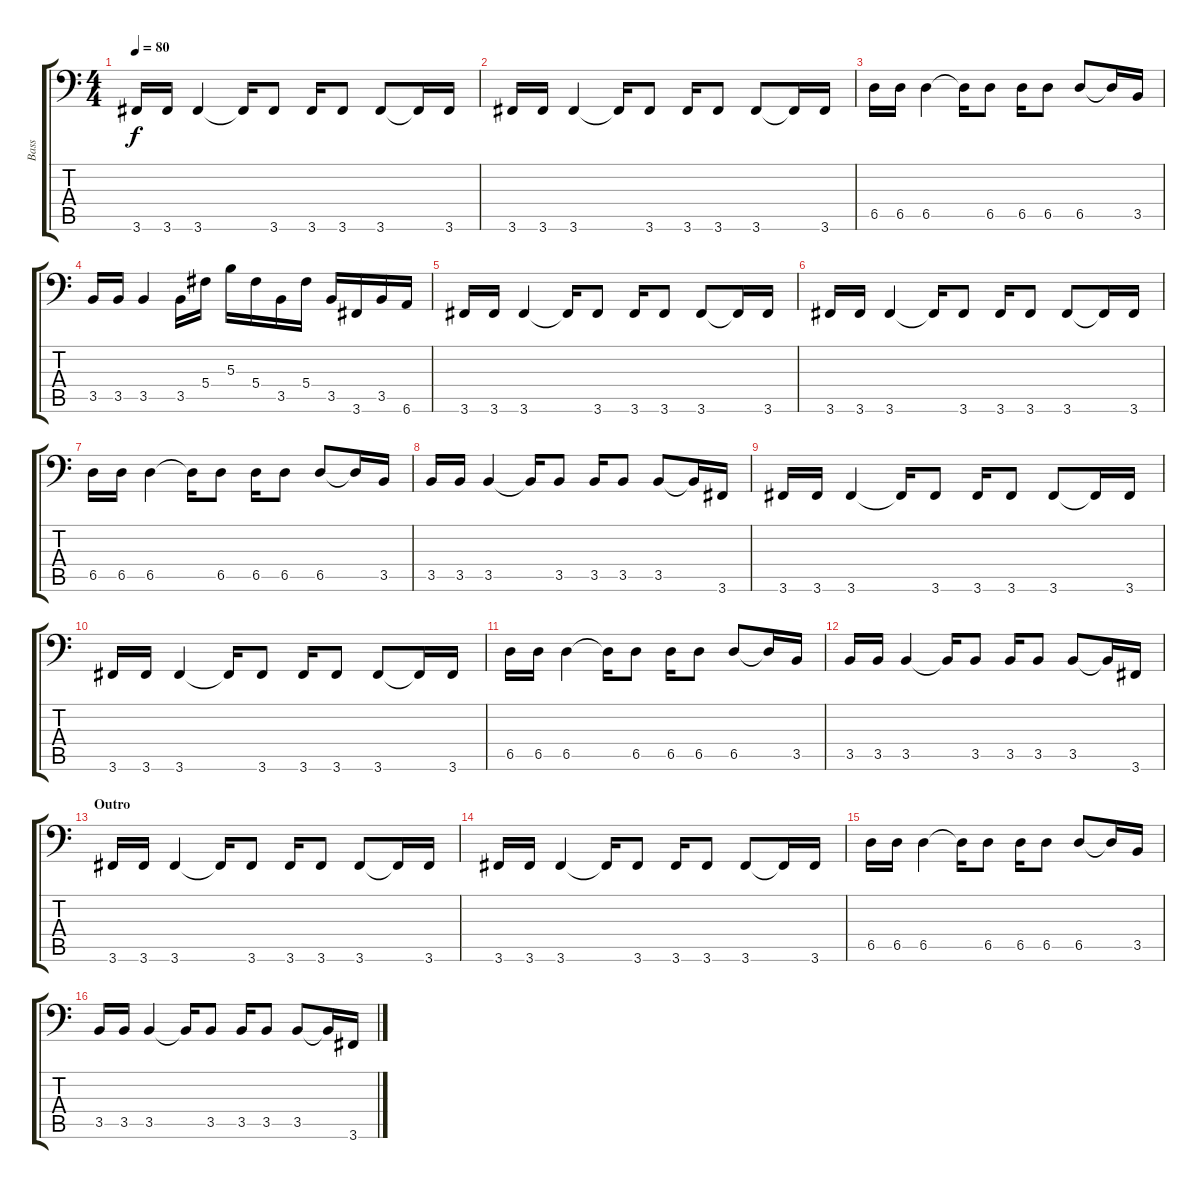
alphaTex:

\track ("Bass" "Bass") {instrument electricbasspick}
\staff {score tabs}
\tuning (Eb3 Bb2 Gb2 Db2 Ab1 Eb1) {hide}
\ts (4 4)
\tempo 80
\clef f4
\ks c
3.6.16{dy f} 3.6.16 3.6.4 3.6{t}.16 3.6.8 3.6.16 3.6.8 3.6.8 3.6{t}.16 3.6.16 |
3.6.16 3.6.16 3.6.4 3.6{t}.16 3.6.8 3.6.16 3.6.8 3.6.8 3.6{t}.16 3.6.16 |
6.5.16 6.5.16 6.5.4 6.5{t}.16 6.5.8 6.5.16 6.5.8 6.5.8 6.5{t}.16 3.5.16 |
3.5.16 3.5.16 3.5.4 3.5.16 5.4.16 5.3.16 5.4.16 3.5.16 5.4.16 3.5.16 3.6.16 3.5.16 6.6.16 |
3.6.16 3.6.16 3.6.4 3.6{t}.16 3.6.8 3.6.16 3.6.8 3.6.8 3.6{t}.16 3.6.16 |
3.6.16 3.6.16 3.6.4 3.6{t}.16 3.6.8 3.6.16 3.6.8 3.6.8 3.6{t}.16 3.6.16 |
6.5.16 6.5.16 6.5.4 6.5{t}.16 6.5.8 6.5.16 6.5.8 6.5.8 6.5{t}.16 3.5.16 |
3.5.16 3.5.16 3.5.4 3.5{t}.16 3.5.8 3.5.16 3.5.8 3.5.8 3.5{t}.16 3.6.16 |
3.6.16 3.6.16 3.6.4 3.6{t}.16 3.6.8 3.6.16 3.6.8 3.6.8 3.6{t}.16 3.6.16 |
3.6.16 3.6.16 3.6.4 3.6{t}.16 3.6.8 3.6.16 3.6.8 3.6.8 3.6{t}.16 3.6.16 |
6.5.16 6.5.16 6.5.4 6.5{t}.16 6.5.8 6.5.16 6.5.8 6.5.8 6.5{t}.16 3.5.16 |
3.5.16 3.5.16 3.5.4 3.5{t}.16 3.5.8 3.5.16 3.5.8 3.5.8 3.5{t}.16 3.6.16 |
\section ("" "Outro")
3.6.16 3.6.16 3.6.4 3.6{t}.16 3.6.8 3.6.16 3.6.8 3.6.8 3.6{t}.16 3.6.16 |
3.6.16 3.6.16 3.6.4 3.6{t}.16 3.6.8 3.6.16 3.6.8 3.6.8 3.6{t}.16 3.6.16 |
6.5.16 6.5.16 6.5.4 6.5{t}.16 6.5.8 6.5.16 6.5.8 6.5.8 6.5{t}.16 3.5.16 |
3.5.16 3.5.16 3.5.4 3.5{t}.16 3.5.8 3.5.16 3.5.8 3.5.8 3.5{t}.16 3.6.16
